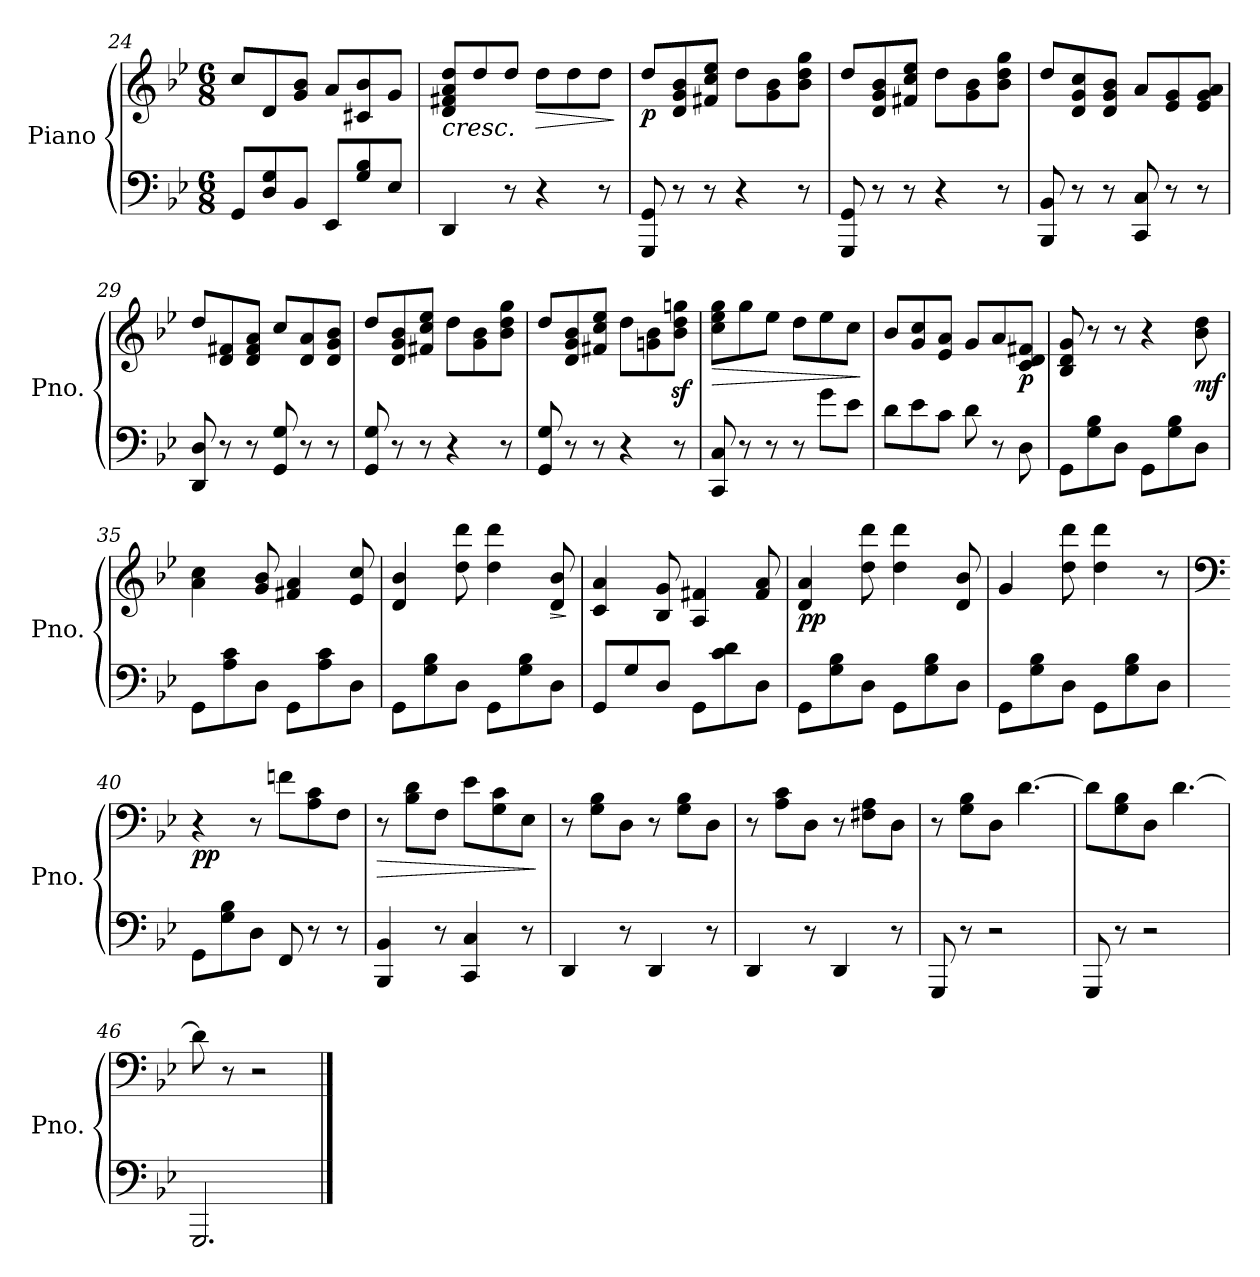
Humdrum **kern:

**kern	**kern	**dynam
*part1	*part1	*part1
*staff2	*staff1	*staff1/2
*I"Piano	*	*
*I'Pno.	*	*
!!LO:PB:g=z
*clefF4	*clefG2	*
*k[b-e-]	*k[b-e-]	*
*M6/8	*M6/8	*
=24	=24	=24
8GG/L	8cc/L	.
8D/ 8G/	8d/	.
8BB-/J	8g/ 8b-/J	.
8EE-/L	8a/L	.
8G/ 8B-/	8c#X/ 8b-/	.
8E-/J	8g/J	.
=25	=25	=25
!	!	!LO:HP:b
4DD/	8d/ 8f#X/ 8a/ 8dd/L	<
.	8dd/	.
8r	8dd/J	.
!	!	!LO:HP:b
4r	8dd\L	>
.	8dd\	.
8r	8dd\J	.
.	.	[ ]
=26	=26	=26
!	!	!LO:DY:b
8GGG/ 8GG/	8dd/L	p
8r	8d/ 8g/ 8b-/	.
8r	8f#X/ 8cc/ 8ee-/J	.
4r	8dd\L	.
.	8g\ 8b-\	.
8r	8b-\ 8dd\ 8gg\J	.
=27	=27	=27
8GGG/ 8GG/	8dd/L	.
8r	8d/ 8g/ 8b-/	.
8r	8f#X/ 8cc/ 8ee-/J	.
4r	8dd\L	.
.	8g\ 8b-\	.
8r	8b-\ 8dd\ 8gg\J	.
!!LO:LB:g=z
=28	=28	=28
8BBB-/ 8BB-/	8dd/L	.
8r	8d/ 8g/ 8cc/	.
8r	8d/ 8g/ 8b-/J	.
8CC/ 8C/	8a/L	.
8r	8e-/ 8g/	.
8r	8e-/ 8g/ 8a/J	.
=29	=29	=29
8DD/ 8D/	8dd/L	.
8r	8d/ 8f#X/	.
8r	8d/ 8f#/ 8a/J	.
8GG/ 8G/	8cc/L	.
8r	8d/ 8a/	.
8r	8d/ 8g/ 8b-/J	.
=30	=30	=30
8GG/ 8G/	8dd/L	.
8r	8d/ 8g/ 8b-/	.
8r	8f#X/ 8cc/ 8ee-/J	.
4r	8dd\L	.
.	8g\ 8b-\	.
8r	8b-\ 8dd\ 8gg\J	.
=31	=31	=31
8GG/ 8G/	8dd/L	.
8r	8d/ 8g/ 8b-/	.
8r	8f#X/ 8cc/ 8ee-/J	.
4r	8dd\L	.
.	8gn\ 8b-\	.
8r	8b-\z< 8dd\z< 8ggn\z<J	.
!!LO:LB:g=z
=32	=32	=32
!	!	!LO:HP:b
8CC/ 8C/	8cc\ 8ee-\ 8gg\L	>
8r	8gg\	.
8r	8ee-\J	.
8r	8dd\L	.
8g\L	8ee-\	.
8e-\J	8cc\J	.
.	.	]
=33	=33	=33
8d\L	8b-/L	.
8e-\	8g/ 8cc/	.
8c\J	8e-/ 8a/J	.
8d\	8g/L	.
8r	8a/	.
!	!	!LO:DY:b
8D\	8c/ 8d/ 8f#X/J	p
=34	=34	=34
8GG\L	8B-/ 8d/ 8g/	.
8G\ 8B-\	8r	.
8D\J	8r	.
8GG\L	4r	.
8G\ 8B-\	.	.
!	!	!LO:DY:b
8D\J	8b-\ 8dd\	mf
=35	=35	=35
8GG\L	4a\ 4cc\	.
8A\ 8c\	.	.
8D\J	8g/ 8b-/	.
8GG\L	4f#X/ 4a/	.
8A\ 8c\	.	.
8D\J	8e-/ 8cc/	.
=36	=36	=36
8GG\L	4d/ 4b-/	.
8G\ 8B-\	.	.
8D\J	8dd\ 8ddd\	.
8GG\L	4dd\ 4ddd\	.
8G\ 8B-\	.	.
!	!	!LO:HP:b
8D\J	8d/ 8b-/	>
.	.	]
!!LO:LB:g=z
=37	=37	=37
8GG/L	4c/ 4a/	.
8G/	.	.
8D/J	8B-/ 8g/	.
8GG\L	4A/ 4f#X/	.
8c\ 8d\	.	.
8D\J	8f#/ 8a/	.
=38	=38	=38
!	!	!LO:DY:b
8GG\L	4d/ 4a/	pp
8G\ 8B-\	.	.
8D\J	8dd\ 8ddd\	.
8GG\L	4dd\ 4ddd\	.
8G\ 8B-\	.	.
8D\J	8d/ 8b-/	.
=39	=39	=39
8GG\L	4g/	.
8G\ 8B-\	.	.
8D\J	8dd\ 8ddd\	.
8GG\L	4dd\ 4ddd\	.
8G\ 8B-\	.	.
8D\J	8r	.
=40	=40	=40
*	*clefF4	*
!	!	!LO:DY:b
8GG\L	4r	pp
8G\ 8B-\	.	.
8D\J	8r	.
8FF/	8fn\L	.
8r	8A\ 8c\	.
8r	8F\J	.
=41	=41	=41
!	!	!LO:HP:b
4BBB-/ 4BB-/	8r	>
.	8B-\ 8d\L	.
8r	8F\J	.
4CC/ 4C/	8e-\L	.
.	8G\ 8c\	.
8r	8E-\J	.
.	.	]
!!LO:LB:g=z
=42	=42	=42
4DD/	8r	.
.	8G\ 8B-\L	.
8r	8D\J	.
4DD/	8r	.
.	8G\ 8B-\L	.
8r	8D\J	.
=43	=43	=43
4DD/	8r	.
.	8A\ 8c\L	.
8r	8D\J	.
4DD/	8r	.
.	8F#X\ 8A\L	.
8r	8D\J	.
=44	=44	=44
8GGG/	8r	.
8r	8G\ 8B-\L	.
2r	8D\J	.
.	[4.d\	.
=45	=45	=45
8GGG/	8d\L]	.
8r	8G\ 8B-\	.
2r	8D\J	.
.	[4.d\	.
=46	=46	=46
2.GGG/	8d\]	.
.	8r	.
.	2r	.
==	==	==
*-	*-	*-
